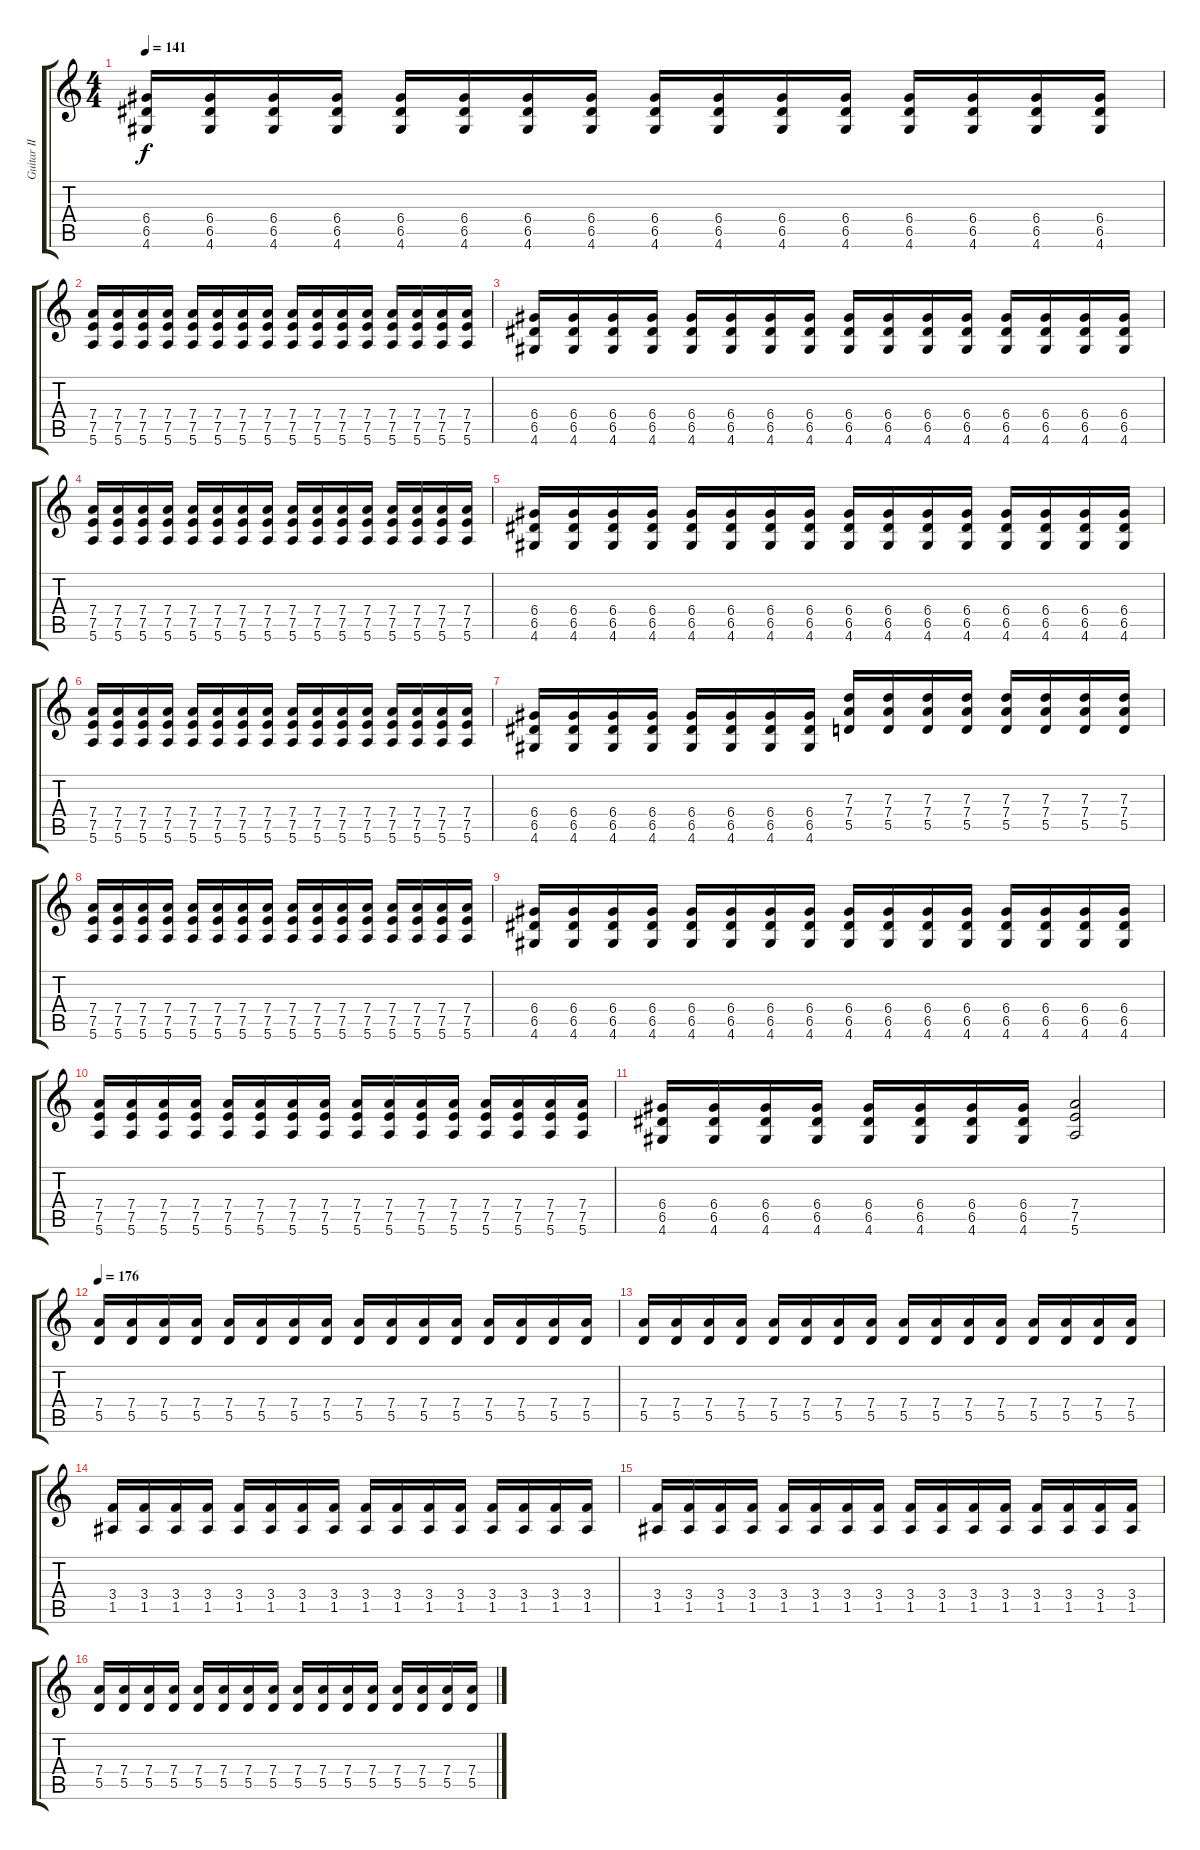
\track ("Guitar II" "Guitar II") {instrument distortionguitar}
\staff {score tabs}
\tuning (E4 B3 G3 D3 A2 E2) {hide}
\ts (4 4)
\tempo 141
\clef g2
\ks c
(6.4 6.5 4.6).16{dy f} (6.4 6.5 4.6).16 (6.4 6.5 4.6).16 (6.4 6.5 4.6).16 (6.4 6.5 4.6).16 (6.4 6.5 4.6).16 (6.4 6.5 4.6).16 (6.4 6.5 4.6).16 (6.4 6.5 4.6).16 (6.4 6.5 4.6).16 (6.4 6.5 4.6).16 (6.4 6.5 4.6).16 (6.4 6.5 4.6).16 (6.4 6.5 4.6).16 (6.4 6.5 4.6).16 (6.4 6.5 4.6).16 |
(7.4 7.5 5.6).16 (7.4 7.5 5.6).16 (7.4 7.5 5.6).16 (7.4 7.5 5.6).16 (7.4 7.5 5.6).16 (7.4 7.5 5.6).16 (7.4 7.5 5.6).16 (7.4 7.5 5.6).16 (7.4 7.5 5.6).16 (7.4 7.5 5.6).16 (7.4 7.5 5.6).16 (7.4 7.5 5.6).16 (7.4 7.5 5.6).16 (7.4 7.5 5.6).16 (7.4 7.5 5.6).16 (7.4 7.5 5.6).16 |
(6.4 6.5 4.6).16 (6.4 6.5 4.6).16 (6.4 6.5 4.6).16 (6.4 6.5 4.6).16 (6.4 6.5 4.6).16 (6.4 6.5 4.6).16 (6.4 6.5 4.6).16 (6.4 6.5 4.6).16 (6.4 6.5 4.6).16 (6.4 6.5 4.6).16 (6.4 6.5 4.6).16 (6.4 6.5 4.6).16 (6.4 6.5 4.6).16 (6.4 6.5 4.6).16 (6.4 6.5 4.6).16 (6.4 6.5 4.6).16 |
(7.4 7.5 5.6).16 (7.4 7.5 5.6).16 (7.4 7.5 5.6).16 (7.4 7.5 5.6).16 (7.4 7.5 5.6).16 (7.4 7.5 5.6).16 (7.4 7.5 5.6).16 (7.4 7.5 5.6).16 (7.4 7.5 5.6).16 (7.4 7.5 5.6).16 (7.4 7.5 5.6).16 (7.4 7.5 5.6).16 (7.4 7.5 5.6).16 (7.4 7.5 5.6).16 (7.4 7.5 5.6).16 (7.4 7.5 5.6).16 |
(6.4 6.5 4.6).16 (6.4 6.5 4.6).16 (6.4 6.5 4.6).16 (6.4 6.5 4.6).16 (6.4 6.5 4.6).16 (6.4 6.5 4.6).16 (6.4 6.5 4.6).16 (6.4 6.5 4.6).16 (6.4 6.5 4.6).16 (6.4 6.5 4.6).16 (6.4 6.5 4.6).16 (6.4 6.5 4.6).16 (6.4 6.5 4.6).16 (6.4 6.5 4.6).16 (6.4 6.5 4.6).16 (6.4 6.5 4.6).16 |
(7.4 7.5 5.6).16 (7.4 7.5 5.6).16 (7.4 7.5 5.6).16 (7.4 7.5 5.6).16 (7.4 7.5 5.6).16 (7.4 7.5 5.6).16 (7.4 7.5 5.6).16 (7.4 7.5 5.6).16 (7.4 7.5 5.6).16 (7.4 7.5 5.6).16 (7.4 7.5 5.6).16 (7.4 7.5 5.6).16 (7.4 7.5 5.6).16 (7.4 7.5 5.6).16 (7.4 7.5 5.6).16 (7.4 7.5 5.6).16 |
(6.4 6.5 4.6).16 (6.4 6.5 4.6).16 (6.4 6.5 4.6).16 (6.4 6.5 4.6).16 (6.4 6.5 4.6).16 (6.4 6.5 4.6).16 (6.4 6.5 4.6).16 (6.4 6.5 4.6).16 (7.3 7.4 5.5).16 (7.3 7.4 5.5).16 (7.3 7.4 5.5).16 (7.3 7.4 5.5).16 (7.3 7.4 5.5).16 (7.3 7.4 5.5).16 (7.3 7.4 5.5).16 (7.3 7.4 5.5).16 |
(7.4 7.5 5.6).16 (7.4 7.5 5.6).16 (7.4 7.5 5.6).16 (7.4 7.5 5.6).16 (7.4 7.5 5.6).16 (7.4 7.5 5.6).16 (7.4 7.5 5.6).16 (7.4 7.5 5.6).16 (7.4 7.5 5.6).16 (7.4 7.5 5.6).16 (7.4 7.5 5.6).16 (7.4 7.5 5.6).16 (7.4 7.5 5.6).16 (7.4 7.5 5.6).16 (7.4 7.5 5.6).16 (7.4 7.5 5.6).16 |
(6.4 6.5 4.6).16 (6.4 6.5 4.6).16 (6.4 6.5 4.6).16 (6.4 6.5 4.6).16 (6.4 6.5 4.6).16 (6.4 6.5 4.6).16 (6.4 6.5 4.6).16 (6.4 6.5 4.6).16 (6.4 6.5 4.6).16 (6.4 6.5 4.6).16 (6.4 6.5 4.6).16 (6.4 6.5 4.6).16 (6.4 6.5 4.6).16 (6.4 6.5 4.6).16 (6.4 6.5 4.6).16 (6.4 6.5 4.6).16 |
(7.4 7.5 5.6).16 (7.4 7.5 5.6).16 (7.4 7.5 5.6).16 (7.4 7.5 5.6).16 (7.4 7.5 5.6).16 (7.4 7.5 5.6).16 (7.4 7.5 5.6).16 (7.4 7.5 5.6).16 (7.4 7.5 5.6).16 (7.4 7.5 5.6).16 (7.4 7.5 5.6).16 (7.4 7.5 5.6).16 (7.4 7.5 5.6).16 (7.4 7.5 5.6).16 (7.4 7.5 5.6).16 (7.4 7.5 5.6).16 |
(6.4 6.5 4.6).16 (6.4 6.5 4.6).16 (6.4 6.5 4.6).16 (6.4 6.5 4.6).16 (6.4 6.5 4.6).16 (6.4 6.5 4.6).16 (6.4 6.5 4.6).16 (6.4 6.5 4.6).16 (7.4 7.5 5.6).2 |
\tempo 176
(7.4 5.5).16 (7.4 5.5).16 (7.4 5.5).16 (7.4 5.5).16 (7.4 5.5).16 (7.4 5.5).16 (7.4 5.5).16 (7.4 5.5).16 (7.4 5.5).16 (7.4 5.5).16 (7.4 5.5).16 (7.4 5.5).16 (7.4 5.5).16 (7.4 5.5).16 (7.4 5.5).16 (7.4 5.5).16 |
(7.4 5.5).16 (7.4 5.5).16 (7.4 5.5).16 (7.4 5.5).16 (7.4 5.5).16 (7.4 5.5).16 (7.4 5.5).16 (7.4 5.5).16 (7.4 5.5).16 (7.4 5.5).16 (7.4 5.5).16 (7.4 5.5).16 (7.4 5.5).16 (7.4 5.5).16 (7.4 5.5).16 (7.4 5.5).16 |
(3.4 1.5).16 (3.4 1.5).16 (3.4 1.5).16 (3.4 1.5).16 (3.4 1.5).16 (3.4 1.5).16 (3.4 1.5).16 (3.4 1.5).16 (3.4 1.5).16 (3.4 1.5).16 (3.4 1.5).16 (3.4 1.5).16 (3.4 1.5).16 (3.4 1.5).16 (3.4 1.5).16 (3.4 1.5).16 |
(3.4 1.5).16 (3.4 1.5).16 (3.4 1.5).16 (3.4 1.5).16 (3.4 1.5).16 (3.4 1.5).16 (3.4 1.5).16 (3.4 1.5).16 (3.4 1.5).16 (3.4 1.5).16 (3.4 1.5).16 (3.4 1.5).16 (3.4 1.5).16 (3.4 1.5).16 (3.4 1.5).16 (3.4 1.5).16 |
(7.4 5.5).16 (7.4 5.5).16 (7.4 5.5).16 (7.4 5.5).16 (7.4 5.5).16 (7.4 5.5).16 (7.4 5.5).16 (7.4 5.5).16 (7.4 5.5).16 (7.4 5.5).16 (7.4 5.5).16 (7.4 5.5).16 (7.4 5.5).16 (7.4 5.5).16 (7.4 5.5).16 (7.4 5.5).16
